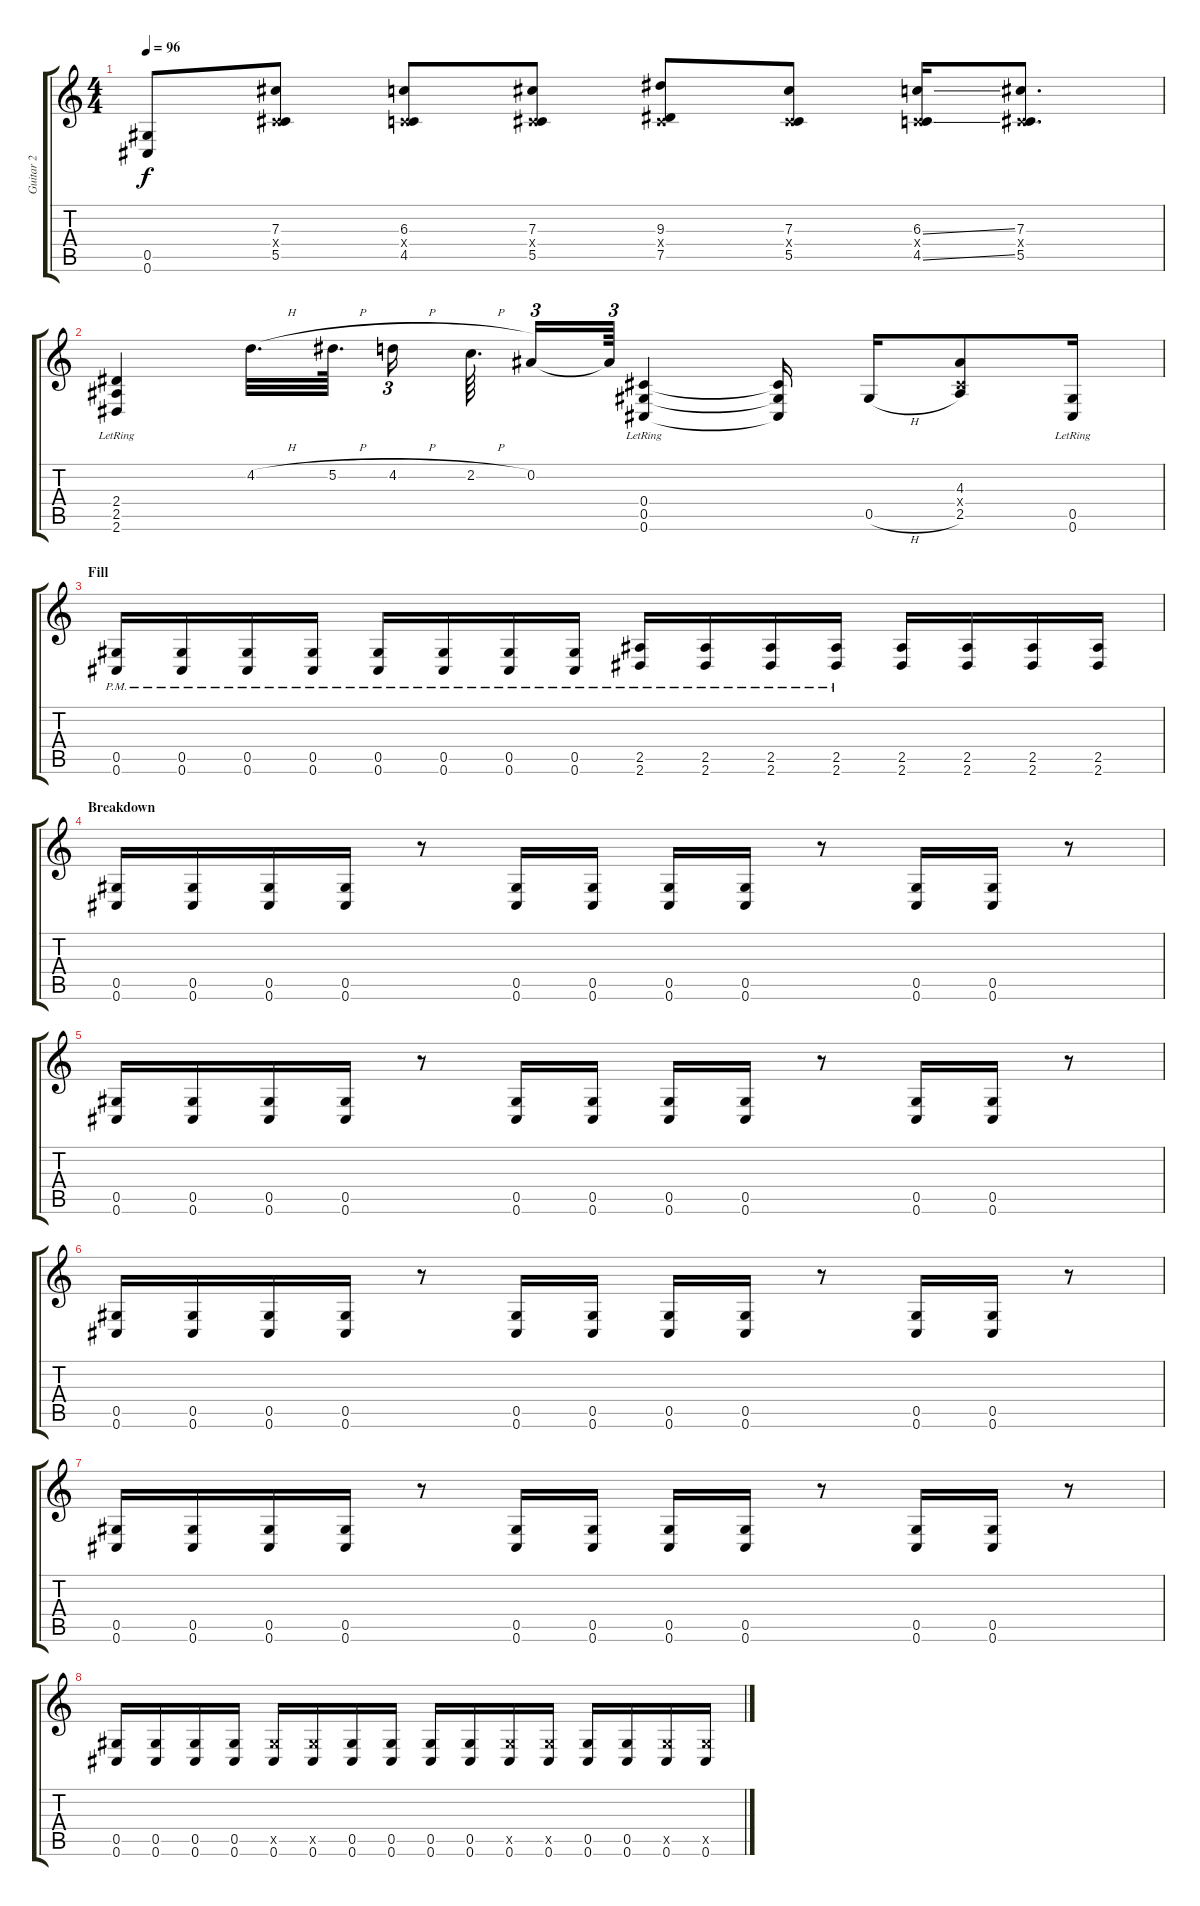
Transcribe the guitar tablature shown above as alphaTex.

\track ("Guitar 2" "Guitar 2") {instrument distortionguitar}
\staff {score tabs}
\tuning (Eb4 Bb3 Gb3 Db3 Ab2 Db2) {hide}
\ts (4 4)
\tempo 96
\clef g2
\ks c
(0.5{t} 0.6{t}).8{dy f} (7.3 0.4{x} 5.5).8 (6.3 0.4{x} 4.5).8 (7.3 0.4{x} 5.5).8 (9.3 0.4{x} 7.5).8 (7.3 0.4{x} 5.5).8 (6.3{ss} 0.4{x} 4.5{ss}).16 (7.3 0.4{x} 5.5).8{d} |
(2.4 2.5 2.6{lr}).4 4.2{h}.32{d} 5.2{h}.64{d} 4.2{h}.16{tu (3 2)} 2.2{h}.64{d} 0.2.16{tu (3 2)} 0.2{t}.64{tu (3 2)} (0.4 0.5 0.6{lr}).4 (0.4{t} 0.5{t} 0.6{t}).16 0.5{h}.16 (4.3 0.4{x} 2.5).8 (0.5 0.6{lr}).16 |
\section ("" "Fill")
(0.5{pm} 0.6{pm}).16 (0.5{pm} 0.6{pm}).16 (0.5{pm} 0.6{pm}).16 (0.5{pm} 0.6{pm}).16 (0.5{pm} 0.6{pm}).16 (0.5{pm} 0.6{pm}).16 (0.5{pm} 0.6{pm}).16 (0.5{pm} 0.6{pm}).16 (2.5{pm} 2.6{pm}).16 (2.5{pm} 2.6{pm}).16 (2.5{pm} 2.6{pm}).16 (2.5{pm} 2.6{pm}).16 (2.5 2.6).16 (2.5 2.6).16 (2.5 2.6).16 (2.5 2.6).16 |
\section ("" "Breakdown")
(0.5 0.6).16 (0.5 0.6).16 (0.5 0.6).16 (0.5 0.6).16 r.8 (0.5 0.6).16 (0.5 0.6).16 (0.5 0.6).16 (0.5 0.6).16 r.8 (0.5 0.6).16 (0.5 0.6).16 r.8 |
(0.5 0.6).16 (0.5 0.6).16 (0.5 0.6).16 (0.5 0.6).16 r.8 (0.5 0.6).16 (0.5 0.6).16 (0.5 0.6).16 (0.5 0.6).16 r.8 (0.5 0.6).16 (0.5 0.6).16 r.8 |
(0.5 0.6).16 (0.5 0.6).16 (0.5 0.6).16 (0.5 0.6).16 r.8 (0.5 0.6).16 (0.5 0.6).16 (0.5 0.6).16 (0.5 0.6).16 r.8 (0.5 0.6).16 (0.5 0.6).16 r.8 |
(0.5 0.6).16 (0.5 0.6).16 (0.5 0.6).16 (0.5 0.6).16 r.8 (0.5 0.6).16 (0.5 0.6).16 (0.5 0.6).16 (0.5 0.6).16 r.8 (0.5 0.6).16 (0.5 0.6).16 r.8 |
(0.5 0.6).16 (0.5 0.6).16 (0.5 0.6).16 (0.5 0.6).16 (0.5{x} 0.6).16 (0.5{x} 0.6).16 (0.5 0.6).16 (0.5 0.6).16 (0.5 0.6).16 (0.5 0.6).16 (0.5{x} 0.6).16 (0.5{x} 0.6).16 (0.5 0.6).16 (0.5 0.6).16 (0.5{x} 0.6).16 (0.5{x} 0.6).16
